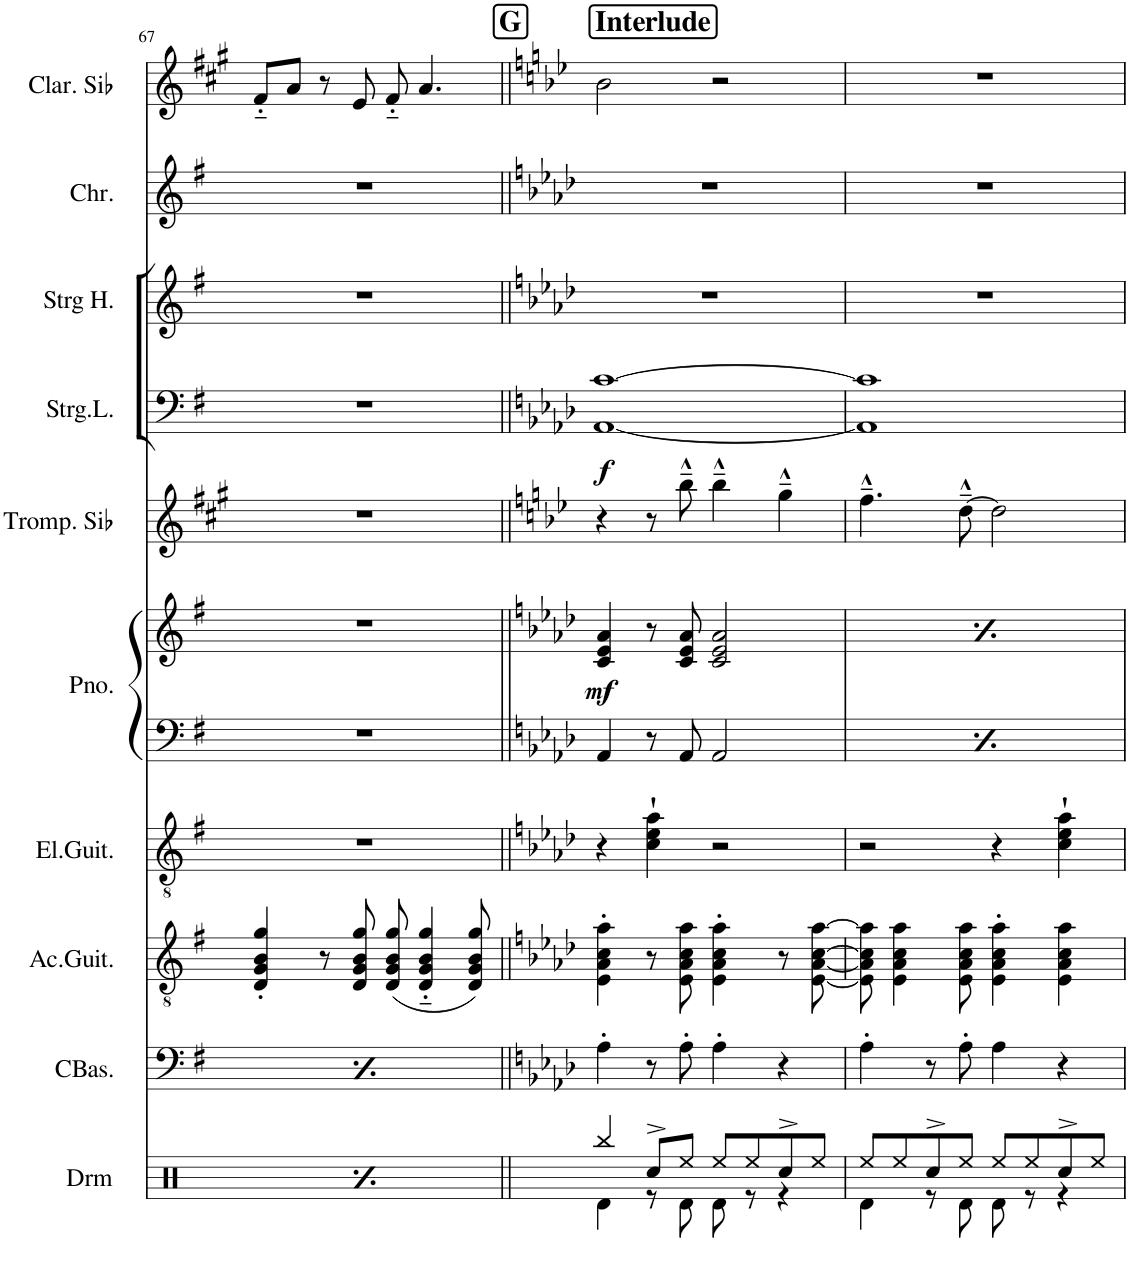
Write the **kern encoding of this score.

**kern	**kern	**kern	**kern	**kern	**kern	**dynam	**kern	**dynam	**kern	**kern	**kern	**kern
*part10	*part9	*part8	*part7	*part6	*part6	*part6	*part5	*part5	*part4	*part3	*part2	*part1
*staff11	*staff10	*staff9	*staff8	*staff7	*staff6	*staff6/7	*staff5	*staff5	*staff4	*staff3	*staff2	*staff1
*I"Drums	*I"Bass	*I"Steel Strg.Guitar	*I"Electric Guitar	*I"Piano	*	*	*I"Bb Trumpet	*	*I"Strings Low	*I"Strings Hi	*I"Choirs Ooooh	*I"Clarinette en Sib
*I'Drm	*	*	*I'El.Guit.	*I'Pno.	*	*	*I'Trp.	*	*I'Strg.L.	*I'Strg H.	*I'Chr.	*I'Clar. Sib
!!LO:PB:g=z
*clefX	*clefF4	*clefGv2	*clefGv2	*clefF4	*clefG2	*	*clefG2	*	*clefF4	*clefG2	*clefG2	*clefG2
*	*Trd7c12	*	*	*	*	*	*Trd1c2	*	*	*	*	*Trd1c2
*k[]	*k[f#]	*k[f#]	*k[f#]	*k[f#]	*k[f#]	*	*k[f#c#g#]	*	*k[f#]	*k[f#]	*k[f#]	*k[f#c#g#]
*M2/2	*M2/2	*M2/2	*M2/2	*M2/2	*M2/2	*	*M2/2	*	*M2/2	*M2/2	*M2/2	*M2/2
*met(c|)	*met(c|)	*met(c|)	*met(c|)	*met(c|)	*met(c|)	*	*met(c|)	*	*met(c|)	*met(c|)	*met(c|)	*met(c|)
=67	=67	=67	=67	=67	=67	=67	=67	=67	=67	=67	=67	=67
*^	*	*	*	*	*	*	*	*	*	*	*	*
8Rcc/L	4Rd\	4GG'/	4D/' 4G/' 4B/' 4g/'	1r	1r	1r	.	1r	.	1r	1r	1r	8f#'~/L
8Ree/	.	.	.	.	.	.	.	.	.	.	.	.	8a/J
8Ree/	8r	8r	8r	.	.	.	.	.	.	.	.	.	8r
8Rcc/J	8Rd\	8GG'/	8D/ 8G/ 8B/ 8g/	.	.	.	.	.	.	.	.	.	8e/
8Ree/L	8Rd\	4GG/	(8D/ 8G/ 8B/ 8g/	.	.	.	.	.	.	.	.	.	8f#'~/
16Rcc/L	8r	.	4D/'~ 4G/'~ 4B/'~ 4g/'~	.	.	.	.	.	.	.	.	.	4.a/
16Rcc/J	.	.	.	.	.	.	.	.	.	.	.	.	.
8Rcc^/J	4r	4r	.	.	.	.	.	.	.	.	.	.	.
8r	.	.	8D/ 8G/ 8B/ 8g/)	.	.	.	.	.	.	.	.	.	.
!!LO:REH:place=s1:a:B:cj:fs=14:t=Interlude:qo=2
!!LO:REH:place=s1:a:B:cj:fs=14:t=G
=68||	=68||	=68||	=68||	=68||	=68||	=68||	=68||	=68||	=68||	=68||	=68||	=68||	=68||
*	*	*k[b-e-a-d-]	*k[b-e-a-d-]	*k[b-e-a-d-]	*k[b-e-a-d-]	*k[b-e-a-d-]	*	*k[b-e-]	*	*k[b-e-a-d-]	*k[b-e-a-d-]	*k[b-e-a-d-]	*k[b-e-]
!	!	!	!	!	!	!	!LO:DY:b	!	!LO:DY:a	!	!	!	!
4Rbb/	4Rd\	4A-'\	4E-\' 4A-\' 4c\' 4a-\'	4r	4AA-/	4c/ 4e-/ 4a-/	mf	4r	f	[1AA- [1c	1r	1r	2b-\
8Rcc^/L	8r	8r	8r	4c\` 4e-\` 4a-\`	8r	8r	.	8r	.	.	.	.	.
8Ree/J	8Rd\	8A-'\	8E-\ 8A-\ 8c\ 8a-\	.	8AA-/	8c/ 8e-/ 8a-/	.	8bb-~^^\	.	.	.	.	.
8Ree/L	8Rd\	4A-'\	4E-\' 4A-\' 4c\' 4a-\'	2r	2AA-/	2c/ 2e-/ 2a-/	.	4bb-~^^\	.	.	.	.	2r
8Ree/	8r	.	.	.	.	.	.	.	.	.	.	.	.
8Rcc^/	4r	4r	8r	.	.	.	.	4gg~^^\	.	.	.	.	.
8Ree/J	.	.	[8E-\ [8A-\ [8c\ [8a-\	.	.	.	.	.	.	.	.	.	.
=69	=69	=69	=69	=69	=69	=69	=69	=69	=69	=69	=69	=69	=69
!	!	!	!	!	!	!	!LO:DY:b	!	!	!	!	!	!
8Ree/L	4Rd\	4A-'\	8E-\] 8A-\] 8c\] 8a-\]	2r	4AA-/	4c/ 4e-/ 4a-/	mf	4.ff~^^\	.	1AA-] 1c]	1r	1r	1r
8Ree/	.	.	4E-\ 4A-\ 4c\ 4a-\	.	.	.	.	.	.	.	.	.	.
8Rcc^/	8r	8r	.	.	8r	8r	.	.	.	.	.	.	.
8Ree/J	8Rd\	8A-'\	8E-\ 8A-\ 8c\ 8a-\	.	8AA-/	8c/ 8e-/ 8a-/	.	[8dd~^^\	.	.	.	.	.
8Ree/L	8Rd\	4A-\	4E-\' 4A-\' 4c\' 4a-\'	4r	2AA-/	2c/ 2e-/ 2a-/	.	2dd\]	.	.	.	.	.
8Ree/	8r	.	.	.	.	.	.	.	.	.	.	.	.
8Rcc^/	4r	4r	4E-\ 4A-\ 4c\ 4a-\	4c\` 4e-\` 4a-\`	.	.	.	.	.	.	.	.	.
8Ree/J	.	.	.	.	.	.	.	.	.	.	.	.	.
*v	*v	*	*	*	*	*	*	*	*	*	*	*	*
=	=	=	=	=	=	=	=	=	=	=	=	=
*-	*-	*-	*-	*-	*-	*-	*-	*-	*-	*-	*-	*-
